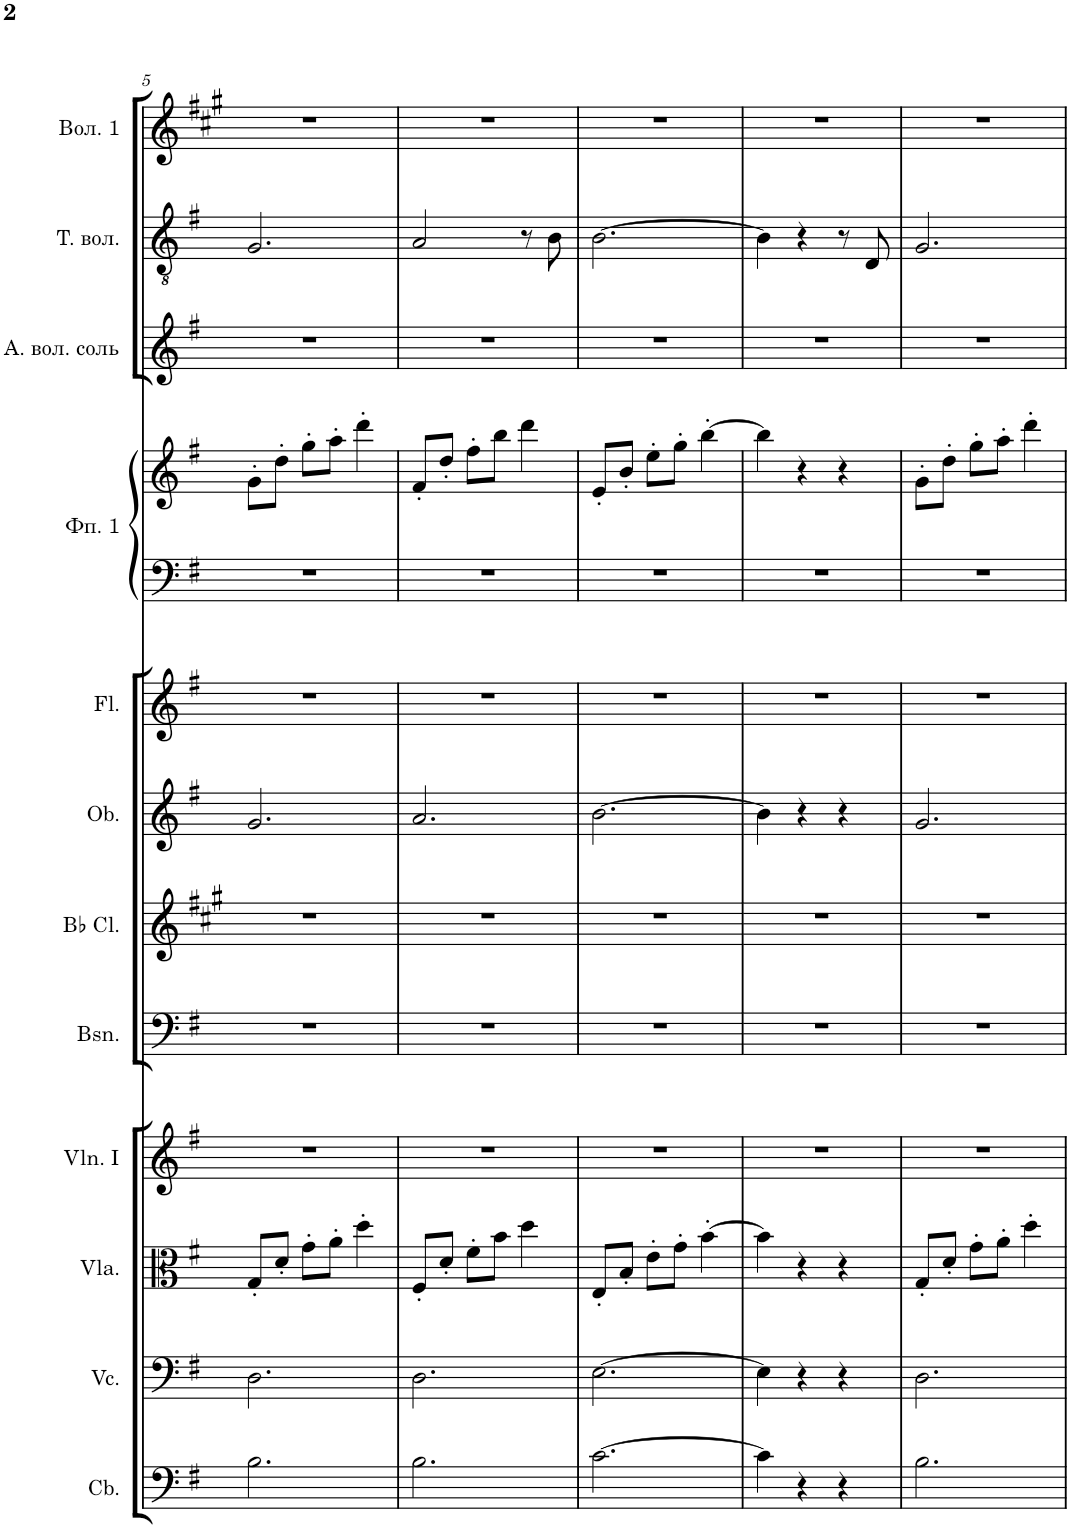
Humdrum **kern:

**kern	**kern	**kern	**kern	**kern	**kern	**kern	**kern	**kern	**kern	**kern	**kern	**kern
*part12	*part11	*part10	*part9	*part8	*part7	*part6	*part5	*part4	*part4	*part3	*part2	*part1
*staff13	*staff12	*staff11	*staff10	*staff9	*staff8	*staff7	*staff6	*staff5	*staff4	*staff3	*staff2	*staff1
*I"Contrabasses	*I"Violoncellos	*I"Violas	*I"Violins I	*I"Bassoons	*I"Clarinets in Bb	*I"Oboes	*I"Flutes	*I"Фортепиано 1	*	*I"Альтовая волынка соль	*I"Теноровая волынка	*I"Волынка 1
*I'Cb.	*I'Vc.	*I'Vla.	*I'Vln. I	*I'Bsn.	*	*I'Ob.	*I'Fl.	*	*	*	*	*
!!LO:PB:g=z
*clefF4	*clefF4	*clefC3	*clefG2	*clefF4	*clefG2	*clefG2	*clefG2	*clefF4	*clefG2	*clefG2	*clefGv2	*clefG2
*Trd7c12	*	*	*	*	*Trd1c2	*	*	*	*	*Trd12c21	*Trd12c21	*Trd1c2
*k[f#]	*k[f#]	*k[f#]	*k[f#]	*k[f#]	*k[f#c#g#]	*k[f#]	*k[f#]	*k[f#]	*k[f#]	*k[f#]	*k[f#]	*k[f#c#g#]
*M3/4	*M3/4	*M3/4	*M3/4	*M3/4	*M3/4	*M3/4	*M3/4	*M3/4	*M3/4	*M3/4	*M3/4	*M3/4
=5	=5	=5	=5	=5	=5	=5	=5	=5	=5	=5	=5	=5
2.B\	2.D\	8G'/L	2.r	2.r	2.r	2.g/	2.r	2.r	8g'\L	2.r	2.G/	2.r
.	.	8d'/J	.	.	.	.	.	.	8dd'\J	.	.	.
.	.	8g'\L	.	.	.	.	.	.	8gg'\L	.	.	.
.	.	8a'\J	.	.	.	.	.	.	8aa'\J	.	.	.
.	.	4dd'\	.	.	.	.	.	.	4ddd'\	.	.	.
=6	=6	=6	=6	=6	=6	=6	=6	=6	=6	=6	=6	=6
2.B\	2.D\	8F#'/L	2.r	2.r	2.r	2.a/	2.r	2.r	8f#'/L	2.r	2A/	2.r
.	.	8d'/J	.	.	.	.	.	.	8dd'/J	.	.	.
.	.	8f#'\L	.	.	.	.	.	.	8ff#'\L	.	.	.
.	.	8b\J	.	.	.	.	.	.	8bb\J	.	.	.
.	.	4dd\	.	.	.	.	.	.	4ddd\	.	8r	.
.	.	.	.	.	.	.	.	.	.	.	8B\	.
=7	=7	=7	=7	=7	=7	=7	=7	=7	=7	=7	=7	=7
[2.c\	[2.E\	8E'/L	2.r	2.r	2.r	[2.b\	2.r	2.r	8e'/L	2.r	[2.B\	2.r
.	.	8B'/J	.	.	.	.	.	.	8b'/J	.	.	.
.	.	8e'\L	.	.	.	.	.	.	8ee'\L	.	.	.
.	.	8g'\J	.	.	.	.	.	.	8gg'\J	.	.	.
.	.	[4b'\	.	.	.	.	.	.	[4bb'\	.	.	.
=8	=8	=8	=8	=8	=8	=8	=8	=8	=8	=8	=8	=8
4c\]	4E\]	4b\]	2.r	2.r	2.r	4b\]	2.r	2.r	4bb\]	2.r	4B\]	2.r
4r	4r	4r	.	.	.	4r	.	.	4r	.	4r	.
4r	4r	4r	.	.	.	4r	.	.	4r	.	8r	.
.	.	.	.	.	.	.	.	.	.	.	8D/	.
=9	=9	=9	=9	=9	=9	=9	=9	=9	=9	=9	=9	=9
2.B\	2.D\	8G'/L	2.r	2.r	2.r	2.g/	2.r	2.r	8g'\L	2.r	2.G/	2.r
.	.	8d'/J	.	.	.	.	.	.	8dd'\J	.	.	.
.	.	8g'\L	.	.	.	.	.	.	8gg'\L	.	.	.
.	.	8a'\J	.	.	.	.	.	.	8aa'\J	.	.	.
.	.	4dd'\	.	.	.	.	.	.	4ddd'\	.	.	.
=	=	=	=	=	=	=	=	=	=	=	=	=
*-	*-	*-	*-	*-	*-	*-	*-	*-	*-	*-	*-	*-
